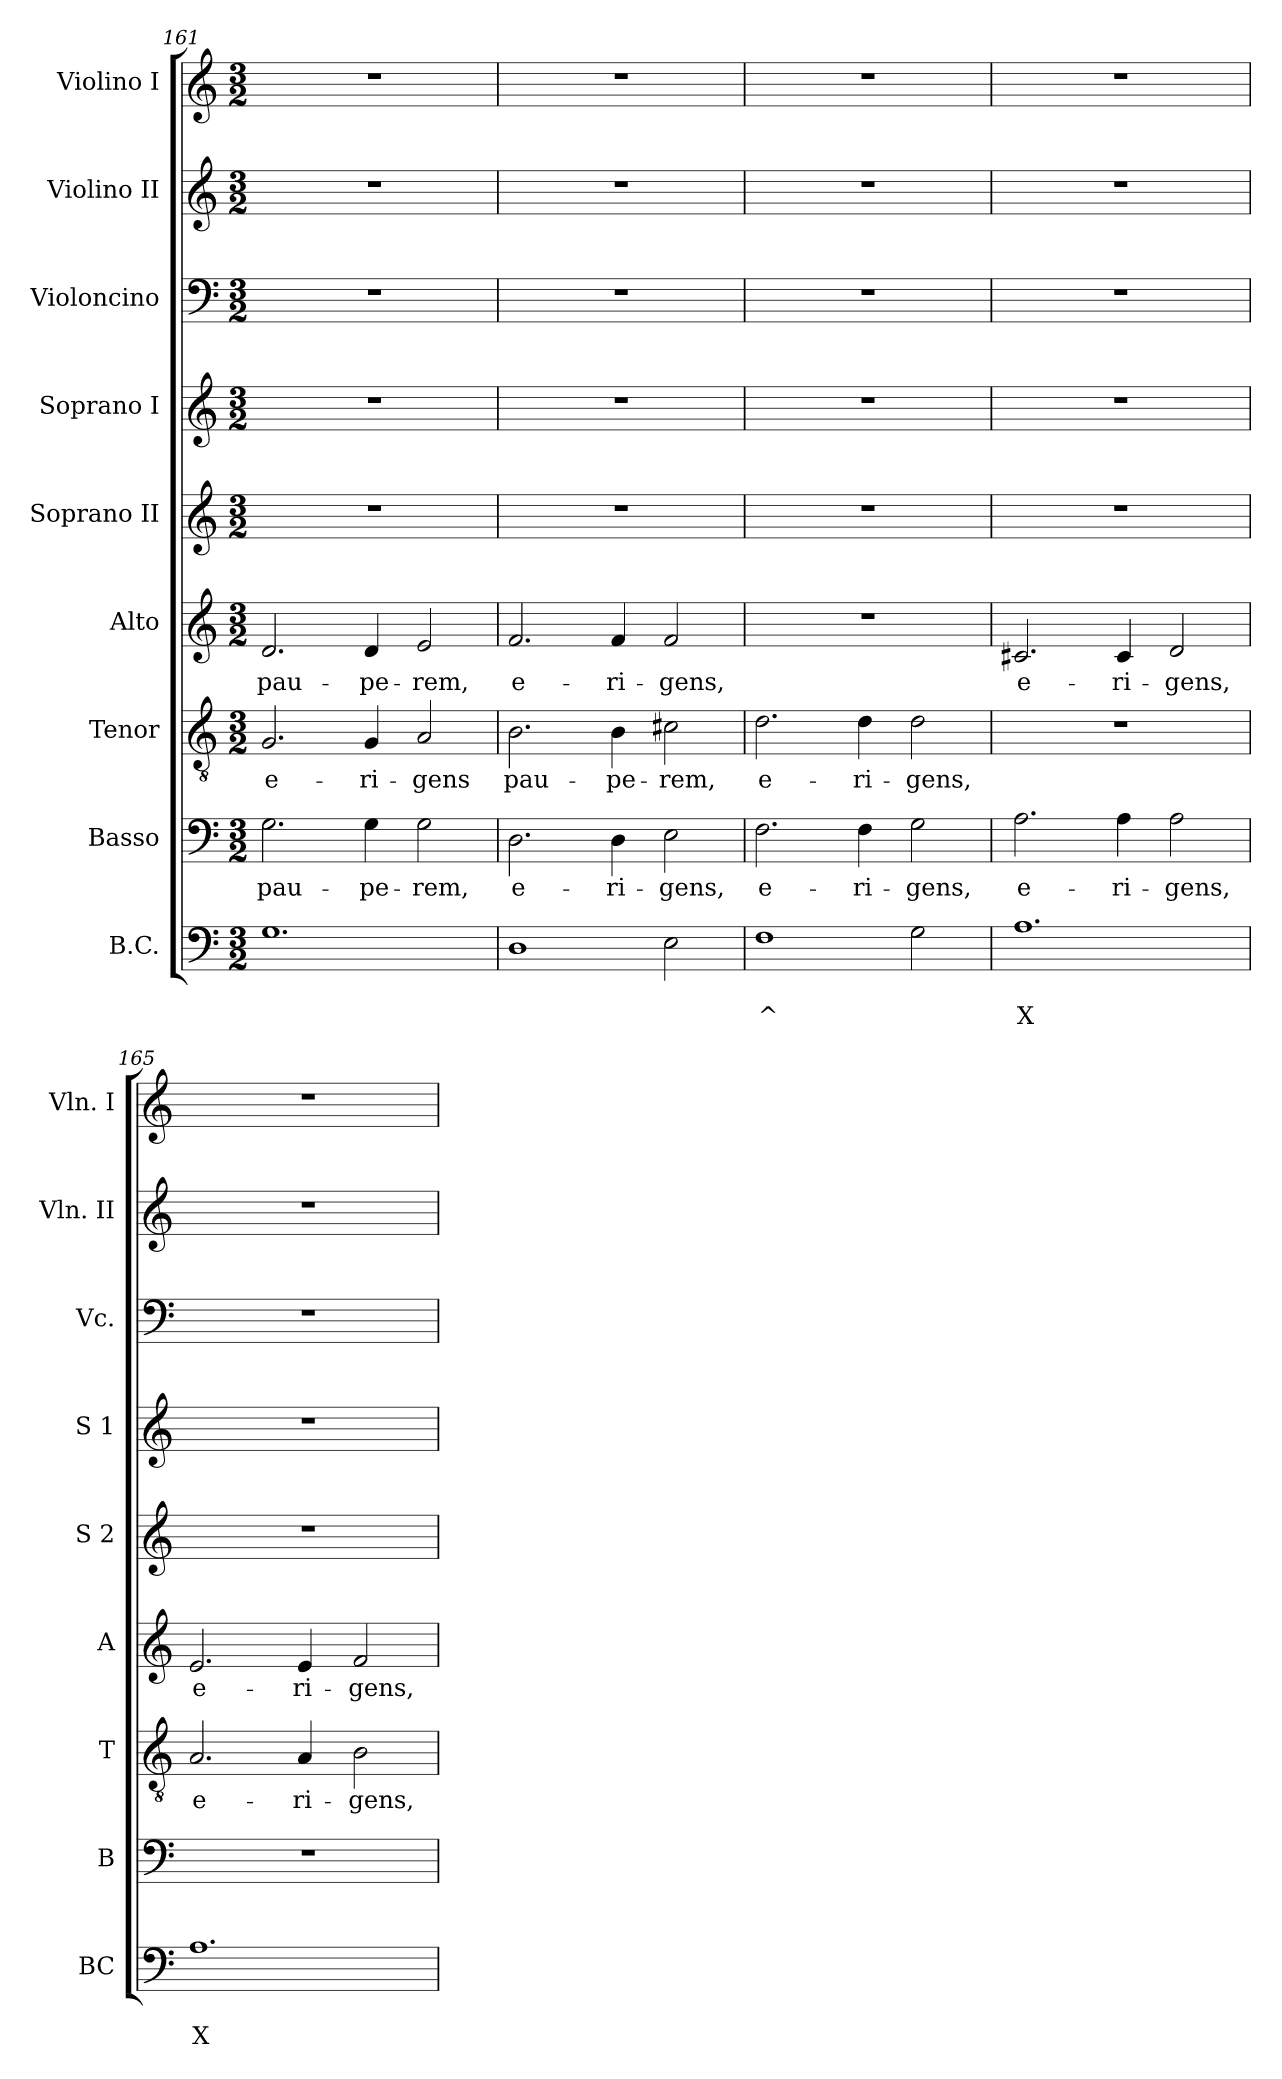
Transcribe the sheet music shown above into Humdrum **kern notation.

**kern	**text	**text	**kern	**text	**kern	**text	**kern	**text	**kern	**kern	**kern	**kern	**kern
*part9	*part9	*part9	*part8	*part8	*part7	*part7	*part6	*part6	*part5	*part4	*part3	*part2	*part1
*staff9	*staff9	*staff9	*staff8	*staff8	*staff7	*staff7	*staff6	*staff6	*staff5	*staff4	*staff3	*staff2	*staff1
*I"B.C.	*	*	*I"Basso	*	*I"Tenor	*	*I"Alto	*	*I"Soprano II	*I"Soprano I	*I"Violoncino	*I"Violino II	*I"Violino I
*I'BC	*	*	*I'B	*	*I'T	*	*I'A	*	*I'S 2	*I'S 1	*I'Vc.	*I'Vln. II	*I'Vln. I
*clefF4	*	*	*clefF4	*	*clefGv2	*	*clefG2	*	*clefG2	*clefG2	*clefF4	*clefG2	*clefG2
*k[]	*	*	*k[]	*	*k[]	*	*k[]	*	*k[]	*k[]	*k[]	*k[]	*k[]
*C:	*	*	*C:	*	*C:	*	*C:	*	*C:	*C:	*C:	*C:	*C:
*M3/2	*	*	*M3/2	*	*M3/2	*	*M3/2	*	*M3/2	*M3/2	*M3/2	*M3/2	*M3/2
=161	=161	=161	=161	=161	=161	=161	=161	=161	=161	=161	=161	=161	=161
!	!	!	!	!LO:LY:b	!	!LO:LY:b	!	!LO:LY:b	!	!	!	!	!
1.G	.	.	2.G\	pau-	2.G/	e-	2.d/	pau-	1.r	1.r	1.r	1.r	1.r
!	!	!	!	!LO:LY:b	!	!LO:LY:b	!	!LO:LY:b	!	!	!	!	!
.	.	.	4G\	-pe-	4G/	-ri-	4d/	-pe-	.	.	.	.	.
!	!	!	!	!LO:LY:b	!	!LO:LY:b	!	!LO:LY:b	!	!	!	!	!
.	.	.	2G\	-rem,	2A/	-gens	2e/	-rem,	.	.	.	.	.
=162	=162	=162	=162	=162	=162	=162	=162	=162	=162	=162	=162	=162	=162
!	!	!	!	!LO:LY:b	!	!LO:LY:b	!	!LO:LY:b	!	!	!	!	!
1D	.	.	2.D\	e-	2.B\	pau-	2.f/	e-	1.r	1.r	1.r	1.r	1.r
!	!	!	!	!LO:LY:b	!	!LO:LY:b	!	!LO:LY:b	!	!	!	!	!
.	.	.	4D\	-ri-	4B\	-pe-	4f/	-ri-	.	.	.	.	.
!	!	!	!	!LO:LY:b	!	!LO:LY:b	!	!LO:LY:b	!	!	!	!	!
2E\	.	.	2E\	-gens,	2c#X\	-rem,	2f/	-gens,	.	.	.	.	.
=163	=163	=163	=163	=163	=163	=163	=163	=163	=163	=163	=163	=163	=163
!	!	!LO:LY:b	!	!LO:LY:b	!	!LO:LY:b	!	!	!	!	!	!	!
1F	.	^	2.F\	e-	2.d\	e-	1.r	.	1.r	1.r	1.r	1.r	1.r
!	!	!	!	!LO:LY:b	!	!LO:LY:b	!	!	!	!	!	!	!
.	.	.	4F\	-ri-	4d\	-ri-	.	.	.	.	.	.	.
!	!	!	!	!LO:LY:b	!	!LO:LY:b	!	!	!	!	!	!	!
2G\	.	.	2G\	-gens,	2d\	-gens,	.	.	.	.	.	.	.
=164	=164	=164	=164	=164	=164	=164	=164	=164	=164	=164	=164	=164	=164
!	!	!LO:LY:b	!	!LO:LY:b	!	!	!	!LO:LY:b	!	!	!	!	!
1.A	.	X	2.A\	e-	1.r	.	2.c#X/	e-	1.r	1.r	1.r	1.r	1.r
!	!	!	!	!LO:LY:b	!	!	!	!LO:LY:b	!	!	!	!	!
.	.	.	4A\	-ri-	.	.	4c#/	-ri-	.	.	.	.	.
!	!	!	!	!LO:LY:b	!	!	!	!LO:LY:b	!	!	!	!	!
.	.	.	2A\	-gens,	.	.	2d/	-gens,	.	.	.	.	.
=165	=165	=165	=165	=165	=165	=165	=165	=165	=165	=165	=165	=165	=165
!	!	!LO:LY:b	!	!	!	!LO:LY:b	!	!LO:LY:b	!	!	!	!	!
1.A	.	X	1.r	.	2.A/	e-	2.e/	e-	1.r	1.r	1.r	1.r	1.r
!	!	!	!	!	!	!LO:LY:b	!	!LO:LY:b	!	!	!	!	!
.	.	.	.	.	4A/	-ri-	4e/	-ri-	.	.	.	.	.
!	!	!	!	!	!	!LO:LY:b	!	!LO:LY:b	!	!	!	!	!
.	.	.	.	.	2B\	-gens,	2f/	-gens,	.	.	.	.	.
=	=	=	=	=	=	=	=	=	=	=	=	=	=
*-	*-	*-	*-	*-	*-	*-	*-	*-	*-	*-	*-	*-	*-
